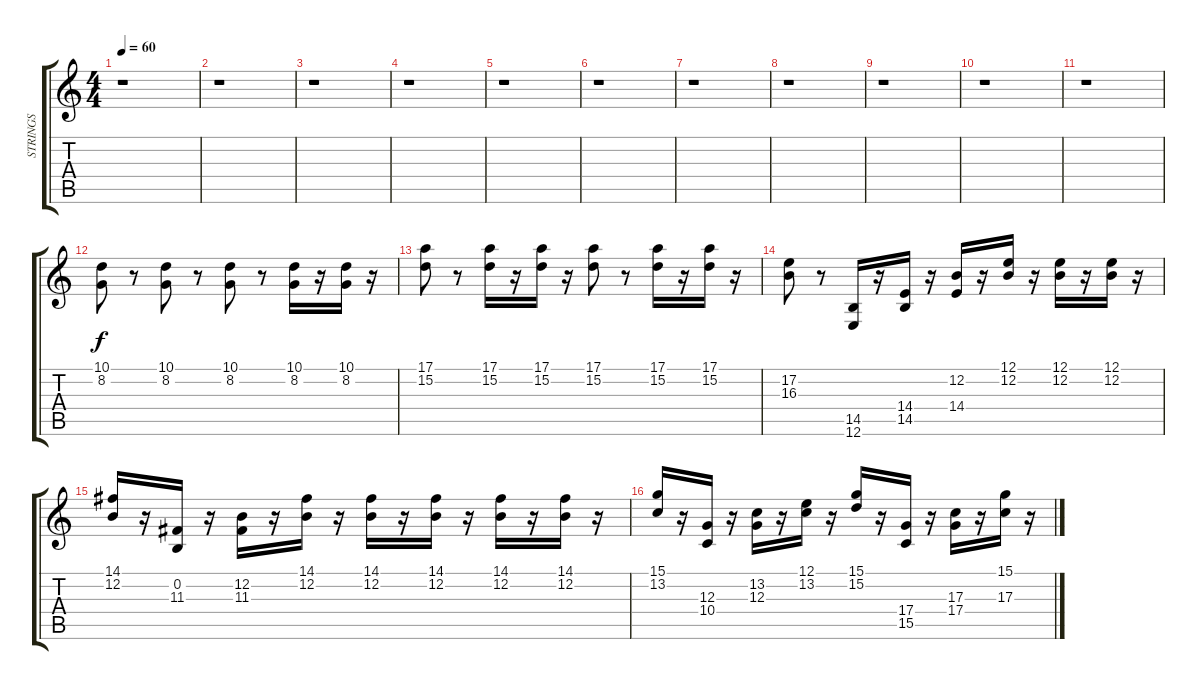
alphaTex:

\track (" STRINGS" " STRINGS") {instrument stringensemble1}
\staff {score tabs}
\tuning (E4 B3 G3 D3 A2 E2) {hide}
\ts (4 4)
\tempo 60
\clef g2
\ks c
r.1{dy f} |
r.1 |
r.1 |
r.1 |
r.1 |
r.1 |
r.1 |
r.1 |
r.1 |
r.1 |
r.1 |
(10.1 8.2).8{volume 9} r.8 (10.1 8.2).8 r.8 (10.1 8.2).8 r.8 (10.1 8.2).16 r.16 (10.1 8.2).16 r.16 |
(17.1 15.2).8 r.8 (17.1 15.2).16 r.16 (17.1 15.2).16 r.16 (17.1 15.2).8 r.8 (17.1 15.2).16 r.16 (17.1 15.2).16 r.16 |
(17.2 16.3).8 r.8 (14.5 12.6).16 r.16 (14.4 14.5).16 r.16 (12.2 14.4).16 r.16 (12.1 12.2).16 r.16 (12.1 12.2).16 r.16 (12.1 12.2).16 r.16 |
(14.1 12.2).16 r.16 (0.2 11.3).16 r.16 (12.2 11.3).16 r.16 (14.1 12.2).16 r.16 (14.1 12.2).16 r.16 (14.1 12.2).16 r.16 (14.1 12.2).16 r.16 (14.1 12.2).16 r.16 |
(15.1 13.2).16 r.16 (12.3 10.4).16 r.16 (13.2 12.3).16 r.16 (12.1 13.2).16 r.16 (15.1 15.2).16 r.16 (17.4 15.5).16 r.16 (17.3 17.4).16 r.16 (15.1 17.3).16 r.16
